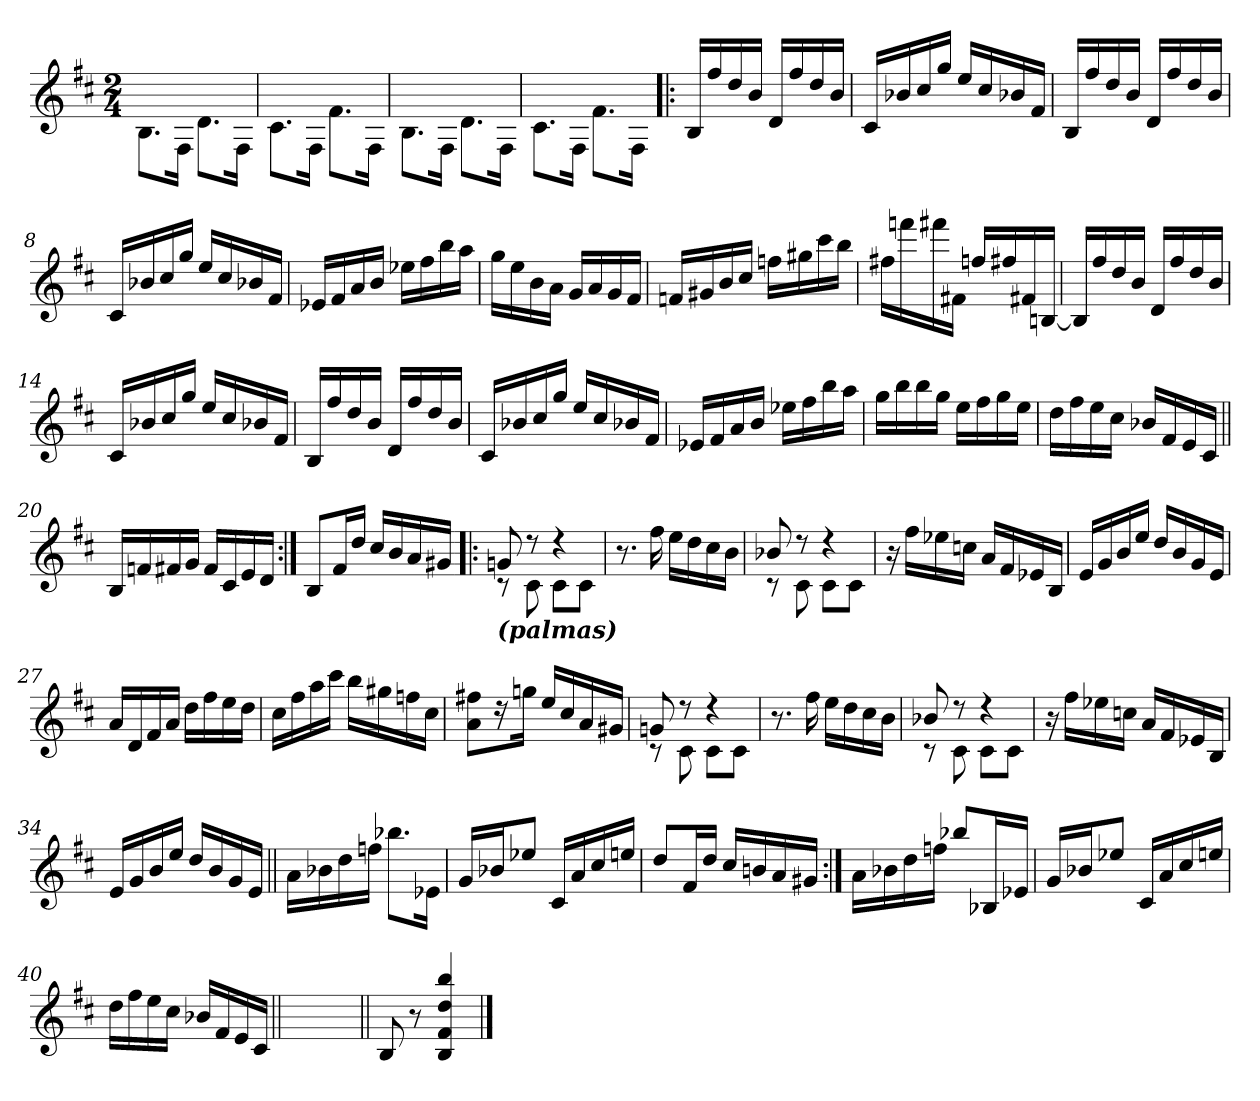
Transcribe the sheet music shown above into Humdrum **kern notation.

**kern
*part1
*staff1
*clefG2
*k[f#c#]
*D:
*M2/4
=1
8.B\L
16F#\Jk
8.d\L
16F#\Jk
=2
8.c#\L
16F#\Jk
8.f#\L
16F#\Jk
=3
8.B\L
16F#\Jk
8.d\L
16F#\Jk
=4
8.c#\L
16F#\Jk
8.f#\L
16F#\Jk
!!LO:LB:g=z
=5!|:
16B/LL
16ff#/
16dd/
16b/JJ
16d/LL
16ff#/
16dd/
16b/JJ
=6
16c#/LL
16b-X/
16cc#/
16gg/JJ
16ee/LL
16cc#/
16b-X/
16f#/JJ
=7
16B/LL
16ff#/
16dd/
16b/JJ
16d/LL
16ff#/
16dd/
16b/JJ
=8
16c#/LL
16b-X/
16cc#/
16gg/JJ
16ee/LL
16cc#/
16b-X/
16f#/JJ
=9
16e-X/LL
16f#/
16a/
16b/JJ
16ee-X\LL
16ff#\
16bb\
16aa\JJ
!!LO:LB:g=z
=10
16gg\LL
16ee\
16b\
16a\JJ
16g/LL
16a/
16g/
16f#/JJ
=11
16fn/LL
16g#X/
16b/
16cc#/JJ
16ffn\LL
16gg#X\
16ccc#\
16bb\JJ
=12
16ff#X\LL
16fffn\
16fff#X\
16f#X\JJ
16ffn/LL
16ff#X/
16f#X/
[16Bn/JJ
=13
16B/LL]
16ff#/
16dd/
16b/JJ
16d/LL
16ff#/
16dd/
16b/JJ
=14
16c#/LL
16b-X/
16cc#/
16gg/JJ
16ee/LL
16cc#/
16b-X/
16f#/JJ
!!LO:LB:g=z
=15
16B/LL
16ff#/
16dd/
16b/JJ
16d/LL
16ff#/
16dd/
16b/JJ
=16
16c#/LL
16b-X/
16cc#/
16gg/JJ
16ee/LL
16cc#/
16b-X/
16f#/JJ
=17
16e-X/LL
16f#/
16a/
16b/JJ
16ee-X\LL
16ff#\
16bb\
16aa\JJ
=18
16gg\LL
16bb\
16bb\
16gg\JJ
16ee\LL
16ff#\
16gg\
16ee\JJ
=19
16dd\LL
16ff#\
16ee\
16cc#\JJ
16b-X/LL
16f#/
16e/
16c#/JJ
!!LO:LB:g=z
=20||
16B/LL
16fn/
16f#X/
16g/JJ
16f#/LL
16c#/
16e/
16d/JJ
=21:|!
8B/L
16f#/L
16dd/JJ
16cc#/LL
16b/
16a/
16g#X/JJ
=22!|:
*^
!LO:TX:b:Bi:t=(palmas)	!
8gn/	8rB
8rdd	8c#!\
4rdd	8c#!\L
.	8c#!\J
*v	*v
=23
8.r
16ff#\
16ee\LL
16dd\
16cc#\
16b\JJ
=24
*^
8b-X/	8rc
8rdd	8c#!\
4rdd	8c#!\L
.	8c#!\J
*v	*v
!!LO:LB:g=z
=25
16r
16ff#\LL
16ee-X\
16ccn\JJ
16a/LL
16f#/
16e-X/
16B/JJ
=26
16e/LL
16g/
16b/
16ee/JJ
16dd/LL
16b/
16g/
16e/JJ
=27
16a/LL
16d/
16f#/
16a/JJ
16dd\LL
16ff#\
16ee\
16dd\JJ
=28
16cc#\LL
16ff#\
16aa\
16ccc#\JJ
16bb\LL
16gg#X\
16ffn\
16cc#\JJ
!!LO:LB:g=z
=29
8a\ 8ff#X\L
16r
16ggn\Jk
16ee/LL
16cc#/
16a/
16g#X/JJ
=30
*^
8gn/	8rB
8rdd	8c#!\
4rdd	8c#!\L
.	8c#!\J
*v	*v
=31
8.r
16ff#\
16ee\LL
16dd\
16cc#\
16b\JJ
=32
*^
8b-X/	8rc
8rdd	8c#!\
4rdd	8c#!\L
.	8c#!\J
*v	*v
=33
16r
16ff#\LL
16ee-X\
16ccn\JJ
16a/LL
16f#/
16e-X/
16B/JJ
!!LO:LB:g=z
=34
16e/LL
16g/
16b/
16ee/JJ
16dd/LL
16b/
16g/
16e/JJ
=35||
16a\LL
16b-X\
16dd\
16ffn\JJ
8.bb-X\L
16e-X\Jk
=36
16g/LL
16b-X/J
8ee-X/J
16c#/LL
16a/
16cc#/
16een/JJ
=37
8dd/L
16f#/L
16dd/JJ
16cc#/LL
16bn/
16a/
16g#X/JJ
!!LO:LB:g=z
=38:|!
16a\LL
16b-X\
16dd\
16ffn\JJ
8bb-X/L
16B-X/L
16e-X/JJ
=39
16g/LL
16b-X/J
8ee-X/J
16c#/LL
16a/
16cc#/
16een/JJ
=40
16dd\LL
16ff#\
16ee\
16cc#\JJ
16b-X/LL
16f#/
16e/
16c#/JJ
=40X401||
2ryy
=41||
8B/
8r
4B/ 4f#/ 4dd/ 4bb/
==
*-
